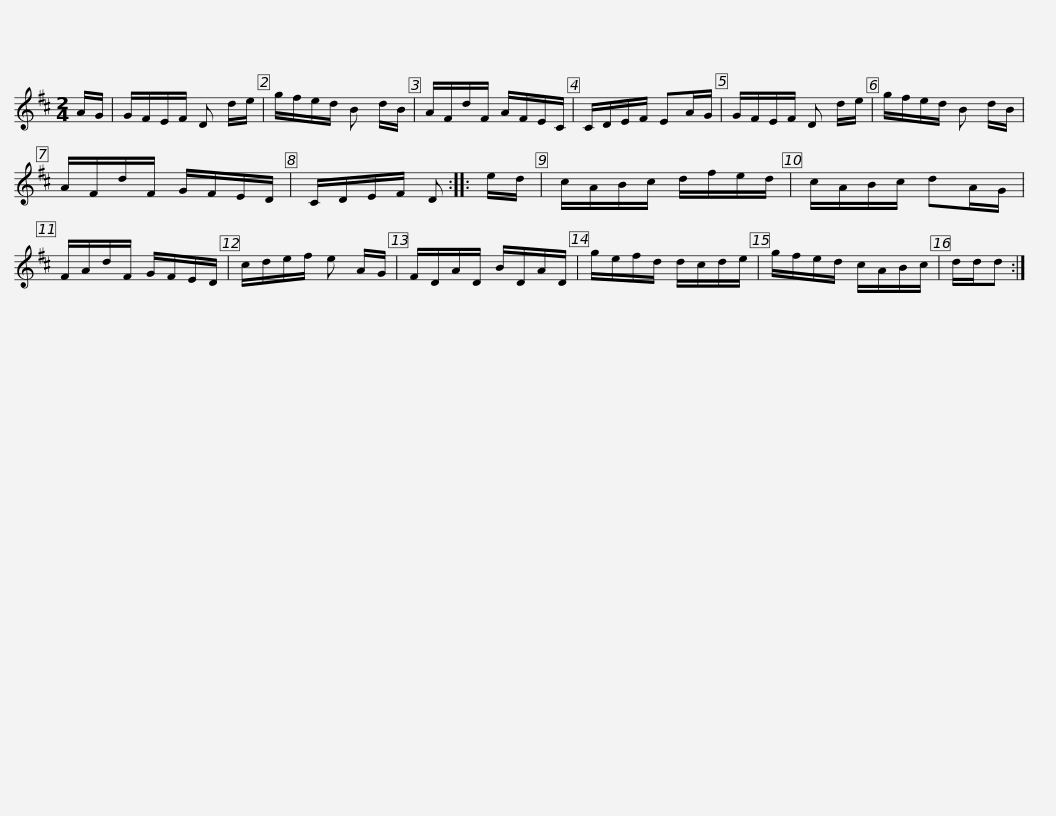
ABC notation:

X:1
L:1/8
M:2/4
I:linebreak $
K:D
V:1 treble
V:1
 A/G/ | G/F/E/F/ D d/e/ | g/f/e/d/ B d/B/ | A/F/d/F/ A/F/E/C/ | C/D/E/F/ EA/G/ | %5
 G/F/E/F/ D d/e/ | g/f/e/d/ B d/B/ |$ A/F/d/F/ G/F/E/D/ | C/D/E/F/ D :: e/d/ | %10
 c/A/B/c/ d/f/e/d/ | c/A/B/c/ dA/G/ | F/A/d/F/ G/F/E/D/ | c/d/e/f/ e A/G/ |$ F/D/A/D/ B/D/A/D/ | %15
 g/e/f/d/ d/c/d/e/ | g/f/e/d/ c/A/B/c/ | d/d/d :| %18
